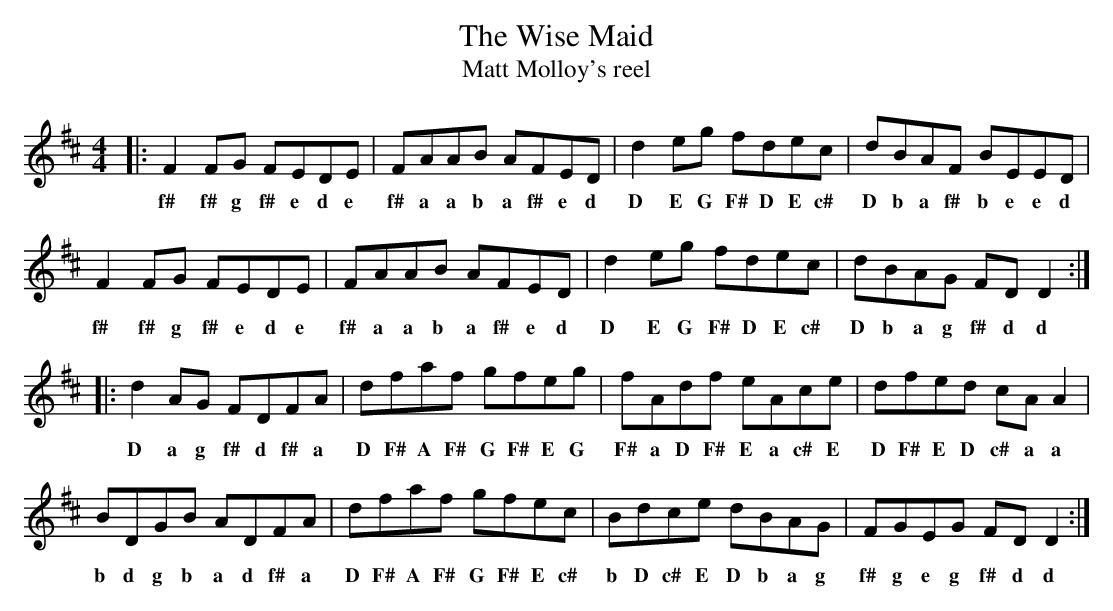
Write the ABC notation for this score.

X:1
T:The Wise Maid
T:Matt Molloy's reel
M:4/4
L:1/8
K:Dmaj
|:F2 FG FEDE |FAAB AFED |d2 eg fdec |dBAF BEED |
w:f# f# g f# e d e f# a a b a f# e d D E G F# D E c# D b a f# b e e d
F2 FG FEDE |FAAB AFED|d2 eg fdec |dBAG FD D2:|
w:f# f# g f# e d e f# a a b a f# e d D E G F# D E c# D b a g f# d d
|:d2 AG FDFA |dfaf gfeg |fAdf eAce |dfed cAA2 |
w:D a g f# d f# a D F# A F# G F# E G F# a D F# E a c# E D F# E D c# a a
BDGB ADFA |dfaf gfec |Bdce dBAG |FGEG FD D2 :|
w:b d g b a d f# a D F# A F# G F# E c# b D c# E D b a g f# g e g f# d d
